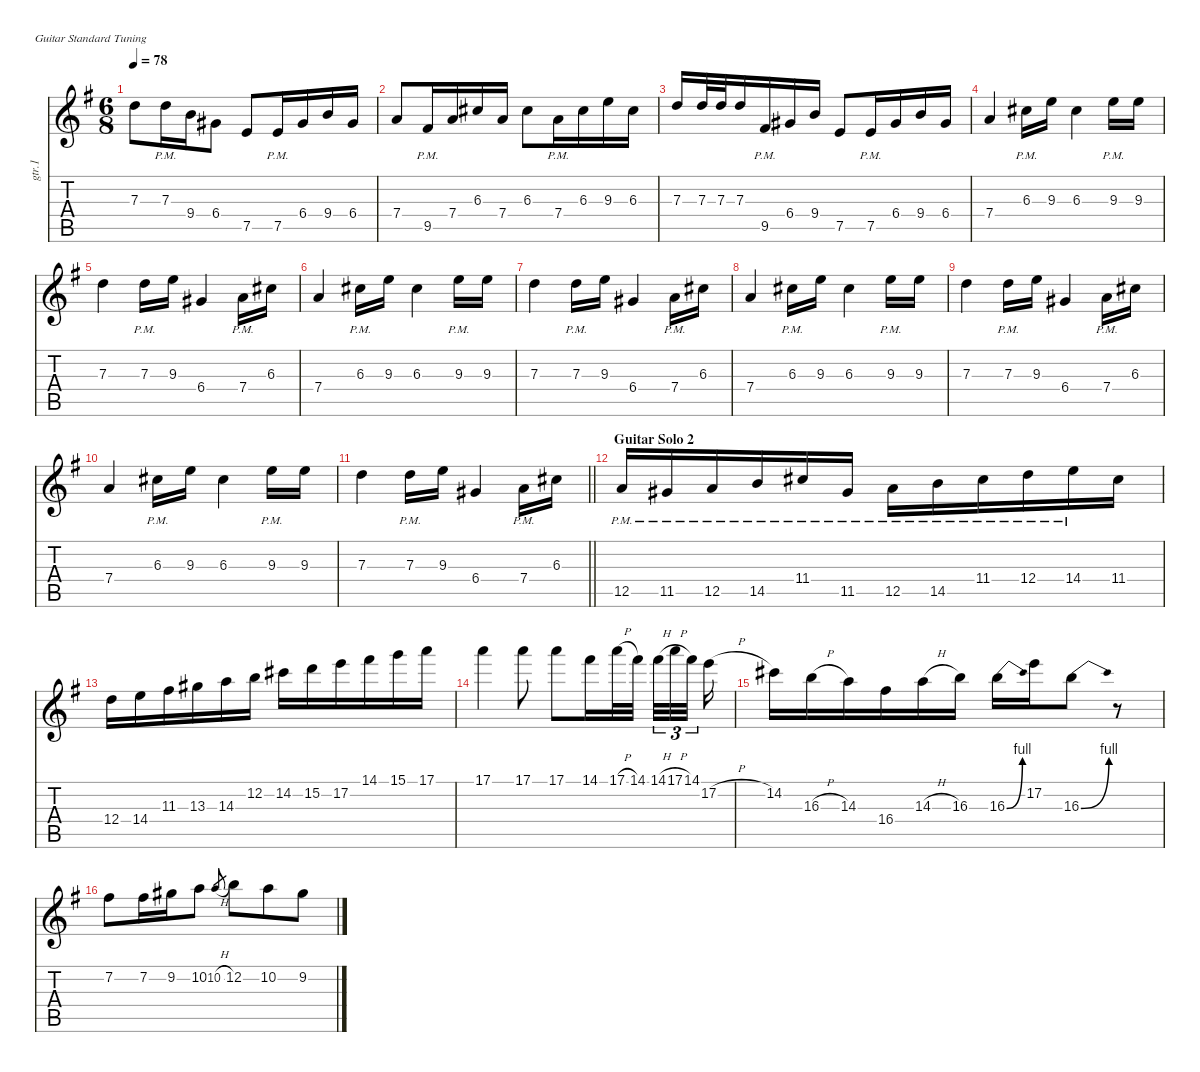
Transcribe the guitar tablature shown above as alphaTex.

\defaultSystemsLayout 4
\hideDynamics
\bracketExtendMode nobrackets
\otherSystemsTrackNameOrientation horizontal
\track ("Guitar 1" "gtr.1") {defaultSystemsLayout 8 mute instrument distortionguitar}
\staff {score tabs}
\tuning (E4 B3 G3 D3 A2 E2)
\ts (6 8)
\tempo 78
\clef g2
\ks eminor
7.3{acc forcenatural}.8{dy f beam Down} 7.3{pm acc forcenatural}.16{beam Down} 9.4{acc forcenatural}.16{beam Down} 6.4{acc #}.8{beam Down} 7.5{acc forcenatural}.8{beam Up} 7.5{pm acc forcenatural}.16{beam Up} 6.4{acc #}.16{beam Up} 9.4{acc forcenatural}.16{beam Up} 6.4{acc #}.16{beam Up} |
7.4{acc forcenatural}.8{beam Up} 9.5{pm acc #}.16{beam Up} 7.4{acc forcenatural}.16{beam Up} 6.3{acc #}.16{beam Up} 7.4{acc forcenatural}.16{beam Up} 6.3{acc #}.8{beam Down} 7.4{pm acc forcenatural}.16{beam Down} 6.3{acc #}.16{beam Down} 9.3{acc forcenatural}.16{beam Down} 6.3{acc #}.16{beam Down} |
7.3{acc forcenatural}.16{beam Up} 7.3{acc forcenatural}.32{beam Up} 7.3{acc forcenatural}.32{beam Up} 7.3{acc forcenatural}.16{beam Up} 9.5{pm acc #}.16{beam Up} 6.4{acc #}.16{beam Up} 9.4{acc forcenatural}.16{beam Up} 7.5{acc forcenatural}.8{beam Up} 7.5{pm acc forcenatural}.16{beam Up} 6.4{acc #}.16{beam Up} 9.4{acc forcenatural}.16{beam Up} 6.4{acc #}.16{beam Up} |
7.4{acc forcenatural}.4{beam Up} 6.3{pm acc #}.16{beam Down} 9.3{acc forcenatural}.16{beam Down} 6.3{acc #}.4{beam Down} 9.3{pm acc forcenatural}.16{beam Down} 9.3{acc forcenatural}.16{beam Down} |
7.3{acc forcenatural}.4{beam Down} 7.3{pm acc forcenatural}.16{beam Down} 9.3{acc forcenatural}.16{beam Down} 6.4{acc #}.4{beam Up} 7.4{pm acc forcenatural}.16{beam Down} 6.3{acc #}.16{beam Down} |
7.4{acc forcenatural}.4{beam Up} 6.3{pm acc #}.16{beam Down} 9.3{acc forcenatural}.16{beam Down} 6.3{acc #}.4{beam Down} 9.3{pm acc forcenatural}.16{beam Down} 9.3{acc forcenatural}.16{beam Down} |
7.3{acc forcenatural}.4{beam Down} 7.3{pm acc forcenatural}.16{beam Down} 9.3{acc forcenatural}.16{beam Down} 6.4{acc #}.4{beam Up} 7.4{pm acc forcenatural}.16{beam Down} 6.3{acc #}.16{beam Down} |
7.4{acc forcenatural}.4{beam Up} 6.3{pm acc #}.16{beam Down} 9.3{acc forcenatural}.16{beam Down} 6.3{acc #}.4{beam Down} 9.3{pm acc forcenatural}.16{beam Down} 9.3{acc forcenatural}.16{beam Down} |
7.3{acc forcenatural}.4{beam Down} 7.3{pm acc forcenatural}.16{beam Down} 9.3{acc forcenatural}.16{beam Down} 6.4{acc #}.4{beam Up} 7.4{pm acc forcenatural}.16{beam Down} 6.3{acc #}.16{beam Down} |
7.4{acc forcenatural}.4{beam Up} 6.3{pm acc #}.16{beam Down} 9.3{acc forcenatural}.16{beam Down} 6.3{acc #}.4{beam Down} 9.3{pm acc forcenatural}.16{beam Down} 9.3{acc forcenatural}.16{beam Down} |
\barLineRight lightlight
7.3{acc forcenatural}.4{beam Down} 7.3{pm acc forcenatural}.16{beam Down} 9.3{acc forcenatural}.16{beam Down} 6.4{acc #}.4{beam Up} 7.4{pm acc forcenatural}.16{beam Down} 6.3{acc #}.16{beam Down} |
\section ("" "Guitar Solo 2")
12.5{pm acc forcenatural}.16{instrument distortionguitar beam Up} 11.5{pm acc #}.16{beam Up} 12.5{pm acc forcenatural}.16{beam Up} 14.5{pm acc forcenatural}.16{beam Up} 11.4{pm acc #}.16{beam Up} 11.5{pm acc #}.16{beam Up} 12.5{pm acc forcenatural}.16{beam Down} 14.5{pm acc forcenatural}.16{beam Down} 11.4{pm acc #}.16{beam Down} 12.4{pm acc forcenatural}.16{beam Down} 14.4{pm acc forcenatural}.16{beam Down} 11.4{acc #}.16{beam Down} |
12.4{acc forcenatural}.16{beam Down} 14.4{acc forcenatural}.16{beam Down} 11.3{acc #}.16{beam Down} 13.3{acc #}.16{beam Down} 14.3{acc forcenatural}.16{beam Down} 12.2{acc forcenatural}.16{beam Down} 14.2{acc #}.16{beam Down} 15.2{acc forcenatural}.16{beam Down} 17.2{acc forcenatural}.16{beam Down} 14.1{acc #}.16{beam Down} 15.1{acc forcenatural}.16{beam Down} 17.1{acc forcenatural}.16{beam Down} |
17.1{acc forcenatural}.4{beam Down} 17.1{acc forcenatural}.8{beam Down} 17.1{acc forcenatural}.8{beam Down} 14.1{acc #}.16{beam Down} 17.1{h acc forcenatural}.32{beam Down} 14.1{acc #}.32{beam Down} 14.1{h acc #}.32{tu (3 2) beam Down} 17.1{h acc forcenatural}.32{tu (3 2) beam Down} 14.1{acc #}.32{tu (3 2) beam Down} 17.2{h acc forcenatural}.16{beam Down} |
14.2{acc #}.16{beam Down} 16.3{h acc forcenatural}.16{beam Down} 14.3{acc forcenatural}.16{beam Down} 16.4{acc #}.16{beam Down} 14.3{h acc forcenatural}.16{beam Down} 16.3{acc forcenatural}.16{beam Down} 16.3{be (bend 0 0 30 4) acc forcenatural}.16{beam Down} 17.2{acc forcenatural}.16{beam Down} 16.3{be (bend 0 0 30 4) acc forcenatural}.8{beam Down} r.8{beam Down} |
7.2{acc #}.8{beam Down} 7.2{acc #}.16{beam Down} 9.2{acc #}.16{beam Down} 10.2{acc forcenatural}.8{beam Down} 10.2{h acc forcenatural}.8{gr dy mf beam Up} 12.2{acc forcenatural}.8{dy f beam Down} 10.2{acc forcenatural}.8{beam Down} 9.2{acc #}.8{beam Down}
